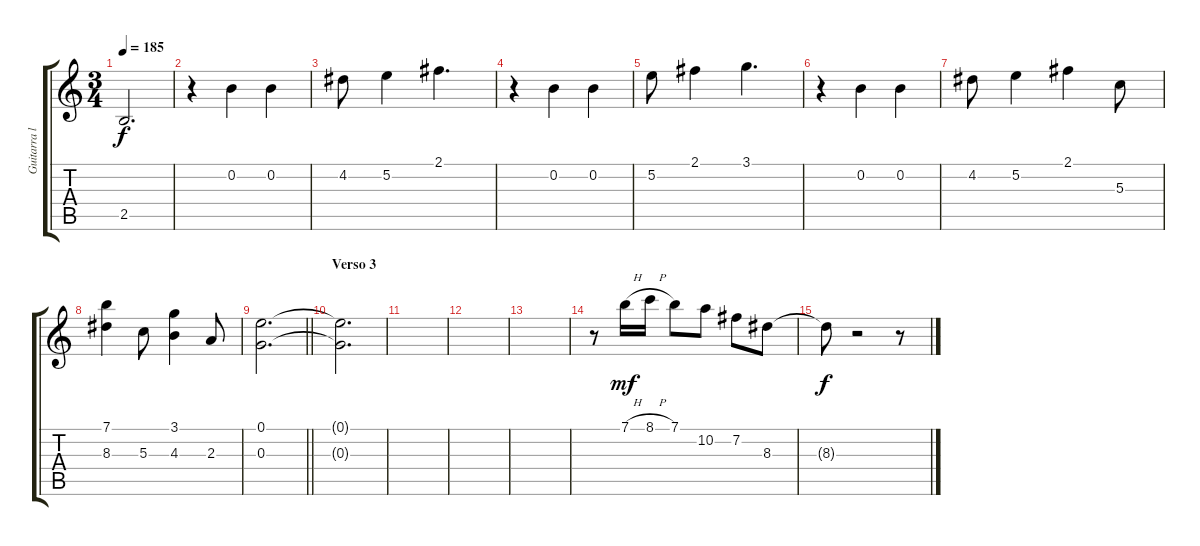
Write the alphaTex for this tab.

\track ("Guitarra lider" "Guitarra l") {instrument acousticguitarsteel}
\staff {score tabs}
\tuning (E4 B3 G3 D3 A2 E2) {hide}
\ts (3 4)
\tempo 185
\clef g2
\ks c
2.5.2{d dy f} |
r.4 0.2.4 0.2.4 |
4.2.8 5.2.4 2.1.4{d} |
r.4 0.2.4 0.2.4 |
5.2.8 2.1.4 3.1.4{d} |
r.4 0.2.4 0.2.4 |
4.2.8 5.2.4 2.1.4 5.3.8 |
(7.1 8.3).4 5.3.8 (3.1 4.3).4 2.3.8 |
\barLineRight lightlight
(0.1 0.3).2{d} |
\section ("" "Verso 3")
(0.1{t} 0.3{t}).2{d} |
|
|
|
r.8 7.1{h}.16{dy mf} 8.1{h}.16 7.1.8 10.2.8 7.2.8 8.3.8 |
8.3{t}.8{dy f} r.2 r.8
